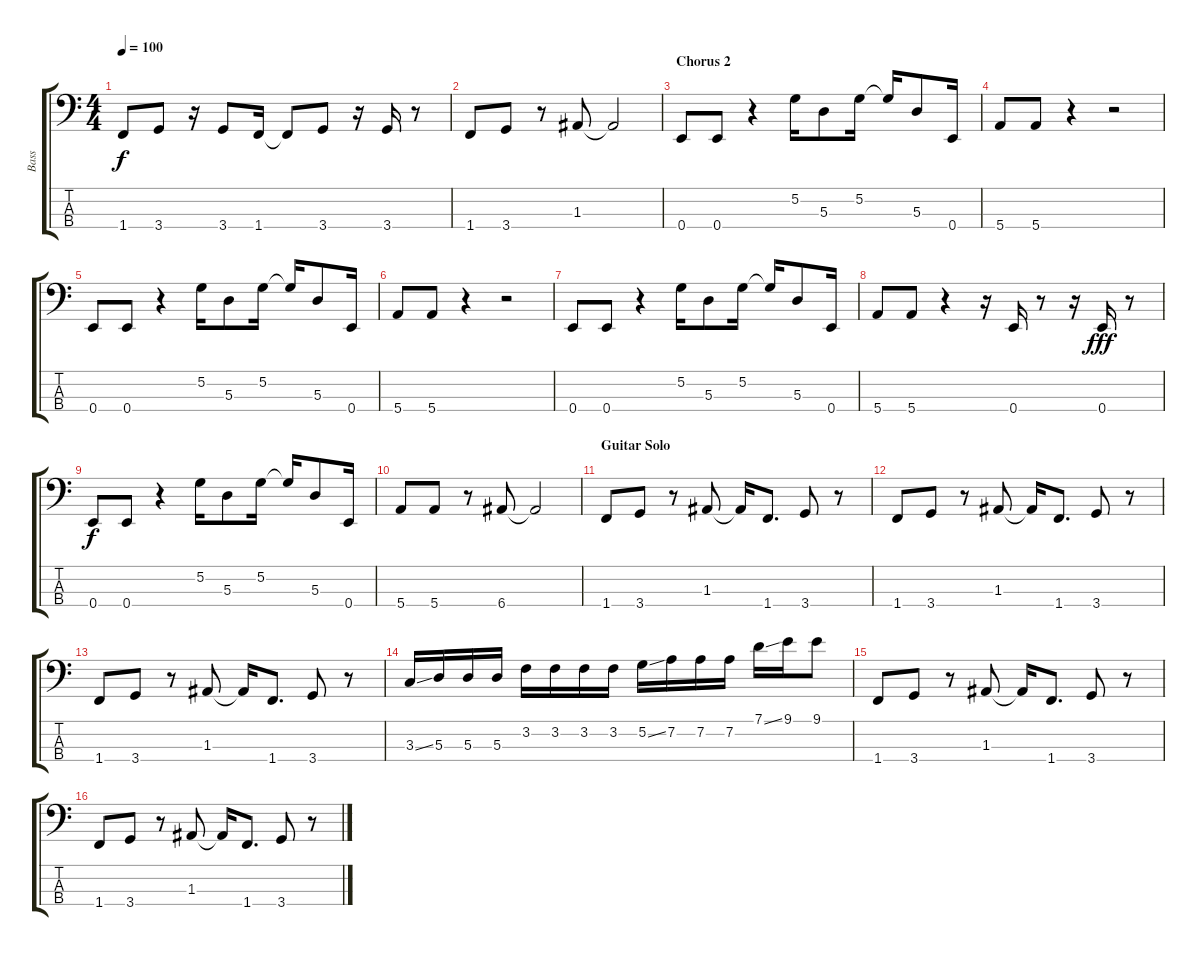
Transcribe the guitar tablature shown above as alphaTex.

\track ("Bass" "Bass") {instrument electricbassfinger}
\staff {score tabs}
\tuning (G2 D2 A1 E1) {hide}
\ts (4 4)
\tempo 100
\clef f4
\ks c
1.4.8{dy f} 3.4.8 r.16 3.4.8 1.4.16 1.4{t}.8 3.4.8 r.16 3.4.16 r.8 |
1.4.8 3.4.8 r.8 1.3.8 1.3{t}.2 |
\section ("" "Chorus 2")
0.4.8 0.4.8 r.4 5.2.16 5.3.8 5.2.16 5.2{t}.16 5.3.8 0.4.16 |
5.4.8 5.4.8 r.4 r.2 |
0.4.8 0.4.8 r.4 5.2.16 5.3.8 5.2.16 5.2{t}.16 5.3.8 0.4.16 |
5.4.8 5.4.8 r.4 r.2 |
0.4.8 0.4.8 r.4 5.2.16 5.3.8 5.2.16 5.2{t}.16 5.3.8 0.4.16 |
5.4.8 5.4.8 r.4 r.16 0.4.16 r.8 r.16 0.4.16{dy fff} r.8 |
0.4.8{dy f} 0.4.8 r.4 5.2.16 5.3.8 5.2.16 5.2{t}.16 5.3.8 0.4.16 |
5.4.8 5.4.8 r.8 6.4.8 6.4{t}.2 |
\section ("" "Guitar Solo")
1.4.8 3.4.8 r.8 1.3.8 1.3{t}.16 1.4.8{d} 3.4.8 r.8 |
1.4.8 3.4.8 r.8 1.3.8 1.3{t}.16 1.4.8{d} 3.4.8 r.8 |
1.4.8 3.4.8 r.8 1.3.8 1.3{t}.16 1.4.8{d} 3.4.8 r.8 |
3.3{ss}.16 5.3.16 5.3.16 5.3.16 3.2.16 3.2.16 3.2.16 3.2.16 5.2{ss}.16 7.2.16 7.2.16 7.2.16 7.1{ss}.16 9.1.16 9.1.8 |
1.4.8 3.4.8 r.8 1.3.8 1.3{t}.16 1.4.8{d} 3.4.8 r.8 |
1.4.8 3.4.8 r.8 1.3.8 1.3{t}.16 1.4.8{d} 3.4.8 r.8
